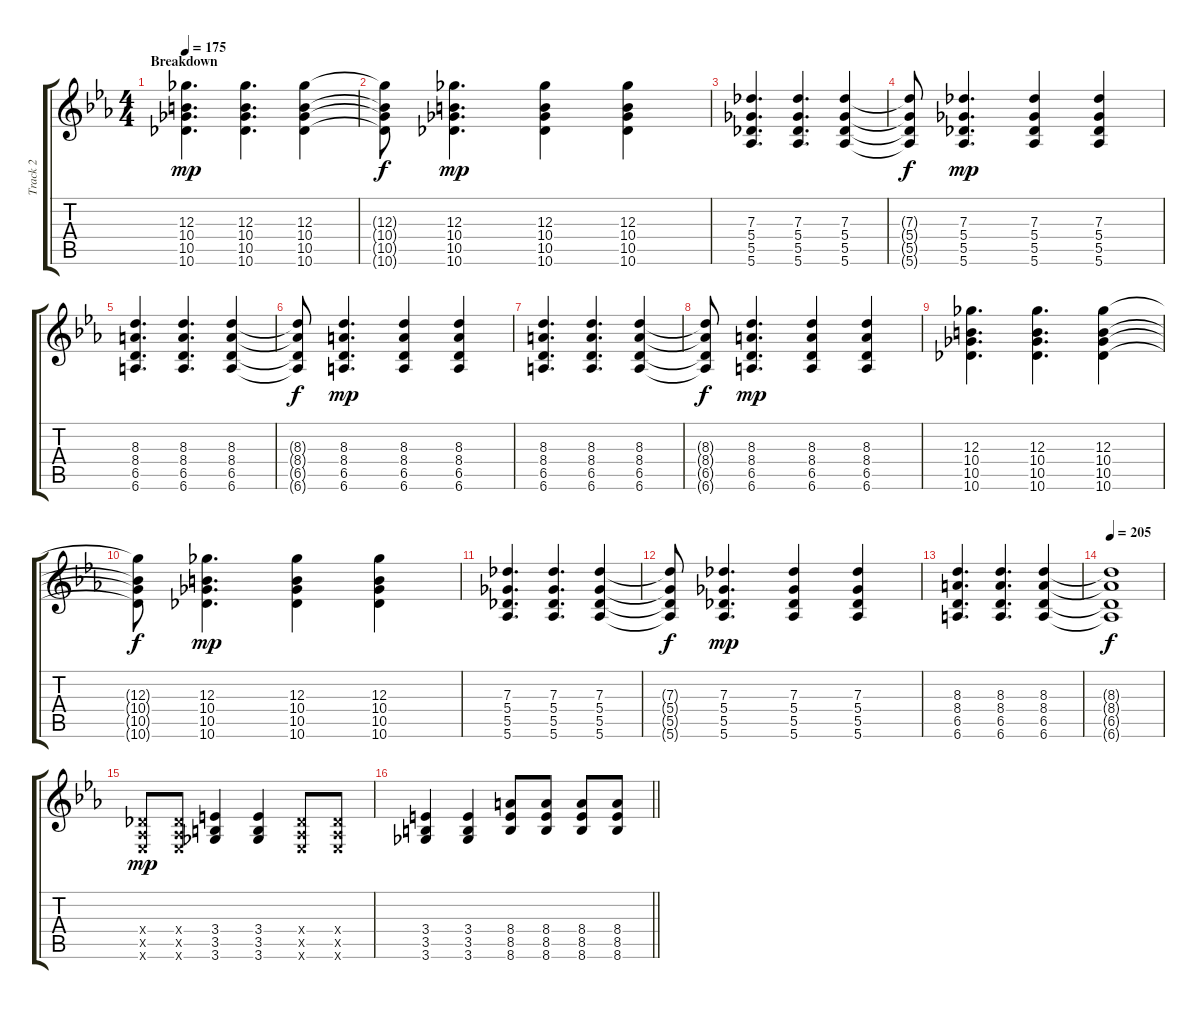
\track ("Track 2" "Track 2") {instrument distortionguitar}
\staff {score tabs}
\tuning (Eb4 Bb3 Gb3 Db3 Ab2 Eb2) {hide}
\ts (4 4)
\section ("" "Breakdown")
\tempo 175
\clef g2
\ks eb
(12.3 10.4 10.5 10.6).4{d dy mp} (12.3 10.4 10.5 10.6).4{d} (12.3 10.4 10.5 10.6).4 |
(12.3{t} 10.4{t} 10.5{t} 10.6{t}).8{dy f} (12.3 10.4 10.5 10.6).4{d dy mp} (12.3 10.4 10.5 10.6).4 (12.3 10.4 10.5 10.6).4 |
(7.3 5.4 5.5 5.6).4{d} (7.3 5.4 5.5 5.6).4{d} (7.3 5.4 5.5 5.6).4 |
(7.3{t} 5.4{t} 5.5{t} 5.6{t}).8{dy f} (7.3 5.4 5.5 5.6).4{d dy mp} (7.3 5.4 5.5 5.6).4 (7.3 5.4 5.5 5.6).4 |
(8.3 8.4 6.5 6.6).4{d} (8.3 8.4 6.5 6.6).4{d} (8.3 8.4 6.5 6.6).4 |
(8.3{t} 8.4{t} 6.5{t} 6.6{t}).8{dy f} (8.3 8.4 6.5 6.6).4{d dy mp} (8.3 8.4 6.5 6.6).4 (8.3 8.4 6.5 6.6).4 |
(8.3 8.4 6.5 6.6).4{d} (8.3 8.4 6.5 6.6).4{d} (8.3 8.4 6.5 6.6).4 |
(8.3{t} 8.4{t} 6.5{t} 6.6{t}).8{dy f} (8.3 8.4 6.5 6.6).4{d dy mp} (8.3 8.4 6.5 6.6).4 (8.3 8.4 6.5 6.6).4 |
(12.3 10.4 10.5 10.6).4{d} (12.3 10.4 10.5 10.6).4{d} (12.3 10.4 10.5 10.6).4 |
(12.3{t} 10.4{t} 10.5{t} 10.6{t}).8{dy f} (12.3 10.4 10.5 10.6).4{d dy mp} (12.3 10.4 10.5 10.6).4 (12.3 10.4 10.5 10.6).4 |
(7.3 5.4 5.5 5.6).4{d} (7.3 5.4 5.5 5.6).4{d} (7.3 5.4 5.5 5.6).4 |
(7.3{t} 5.4{t} 5.5{t} 5.6{t}).8{dy f} (7.3 5.4 5.5 5.6).4{d dy mp} (7.3 5.4 5.5 5.6).4 (7.3 5.4 5.5 5.6).4 |
(8.3 8.4 6.5 6.6).4{d} (8.3 8.4 6.5 6.6).4{d} (8.3 8.4 6.5 6.6).4 |
\tempo 205
(8.3{t} 8.4{t} 6.5{t} 6.6{t}).1{dy f} |
(0.4{x} 0.5{x} 0.6{x}).8{dy mp} (0.4{x} 0.5{x} 0.6{x}).8 (3.4 3.5 3.6).4 (3.4 3.5 3.6).4 (0.4{x} 0.5{x} 0.6{x}).8 (0.4{x} 0.5{x} 0.6{x}).8 |
\barLineRight lightlight
(3.4 3.5 3.6).4 (3.4 3.5 3.6).4 (8.4 8.5 8.6).8 (8.4 8.5 8.6).8 (8.4 8.5 8.6).8 (8.4 8.5 8.6).8
